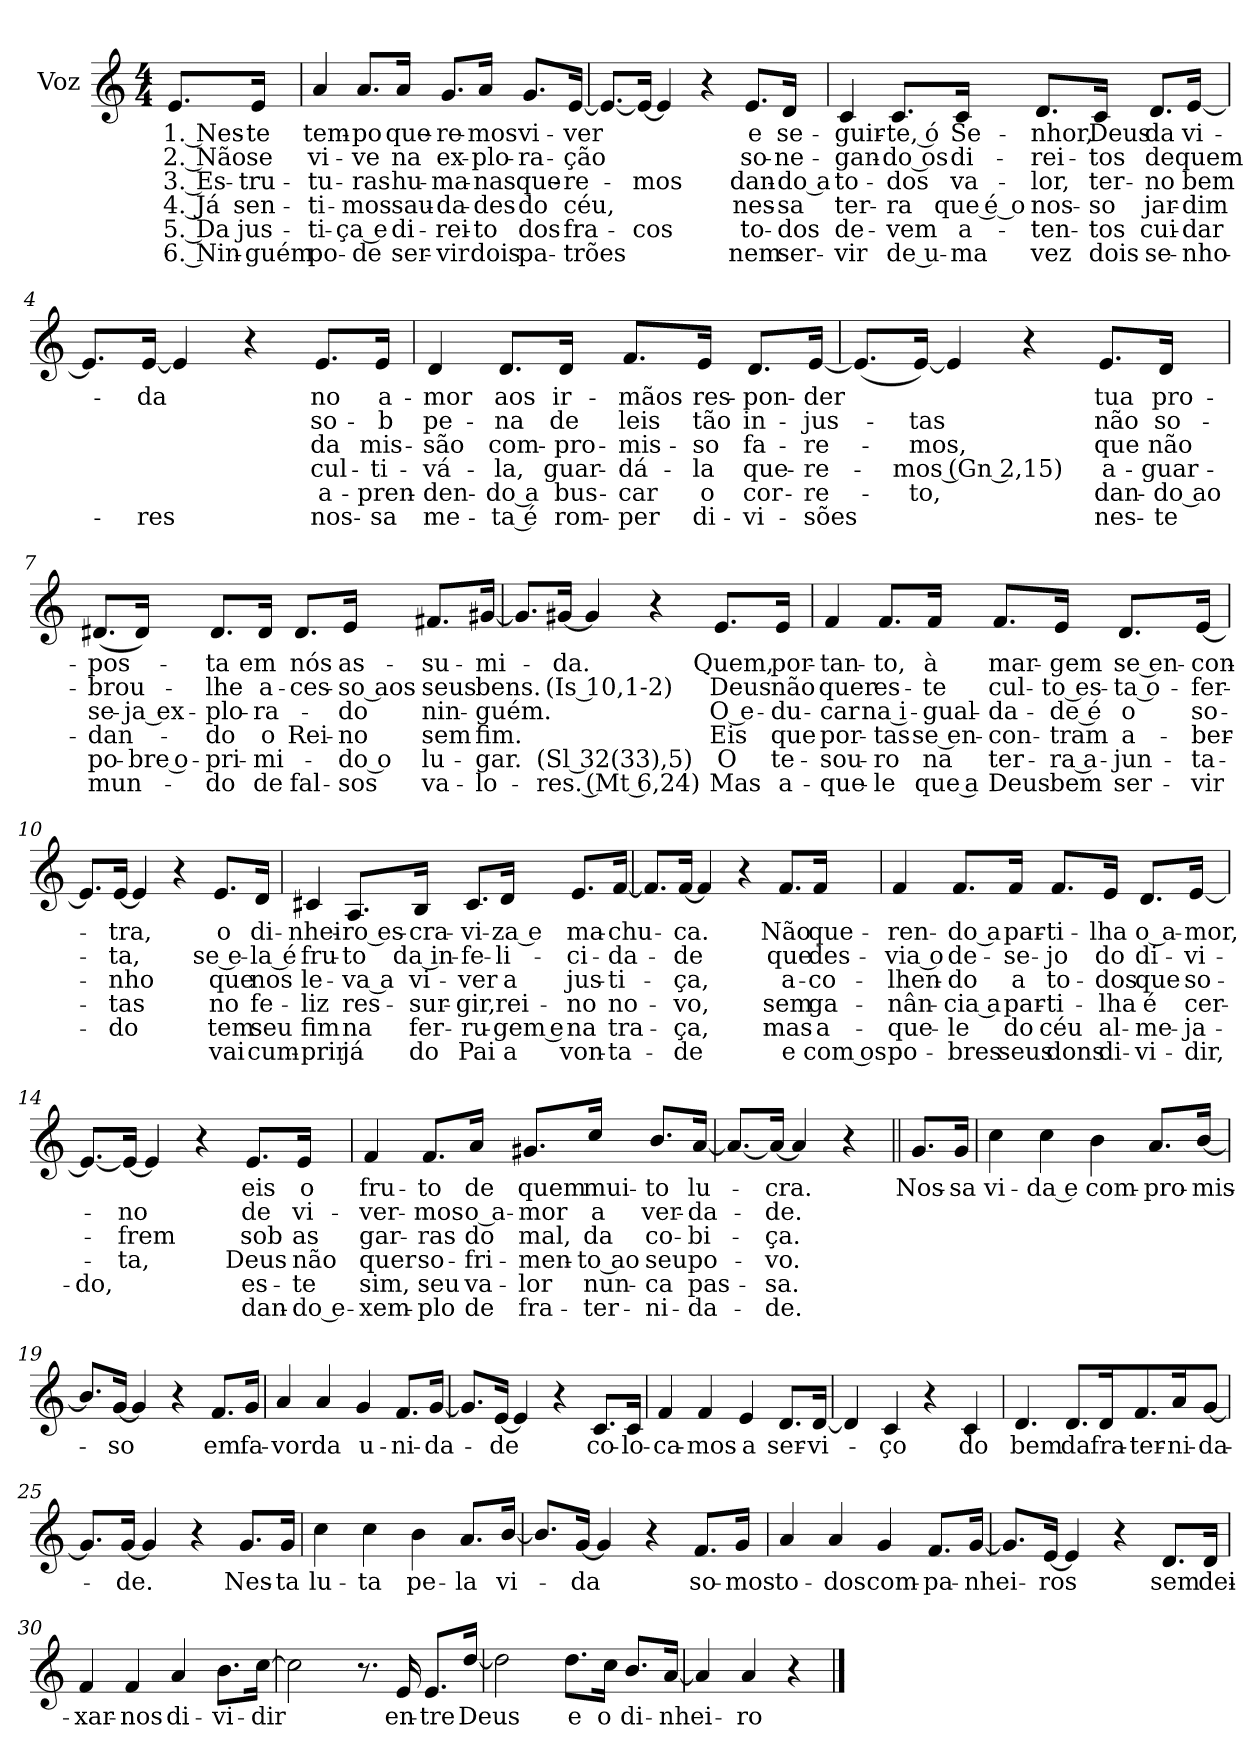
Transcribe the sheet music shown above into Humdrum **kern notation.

**kern	**text	**text	**text	**text	**text	**text
*part1	*part1	*part1	*part1	*part1	*part1	*part1
*staff1	*staff1	*staff1	*staff1	*staff1	*staff1	*staff1
*I"Voz	*	*	*	*	*	*
*I'Vo.	*	*	*	*	*	*
*clefG2	*	*	*	*	*	*
*k[]	*	*	*	*	*	*
*M4/4	*	*	*	*	*	*
*MM90	*	*	*	*	*	*
=	=	=	=	=	=	=
!	!LO:LY:b	!LO:LY:b	!LO:LY:b	!LO:LY:b	!LO:LY:b	!LO:LY:b
8.e/L	1. Nes-	2. Não	3. Es-	4. Já	5. Da	6. Nin-
!	!LO:LY:b	!LO:LY:b	!LO:LY:b	!LO:LY:b	!LO:LY:b	!LO:LY:b
16e/Jk	-te	se	-tru-	sen-	jus-	-guém
=1	=1	=1	=1	=1	=1	=1
!	!LO:LY:b	!LO:LY:b	!LO:LY:b	!LO:LY:b	!LO:LY:b	!LO:LY:b
4a/	tem-	vi-	-tu-	-ti-	-ti-	po-
!	!LO:LY:b	!LO:LY:b	!LO:LY:b	!LO:LY:b	!LO:LY:b	!LO:LY:b
8.a/L	-po	-ve	-ras	-mos	-ça e	-de
!	!LO:LY:b	!LO:LY:b	!LO:LY:b	!LO:LY:b	!LO:LY:b	!LO:LY:b
16a/Jk	que-	na	hu-	sau-	di-	ser-
!	!LO:LY:b	!LO:LY:b	!LO:LY:b	!LO:LY:b	!LO:LY:b	!LO:LY:b
8.g/L	-re-	ex-	-ma-	-da-	-rei-	-vir
!	!LO:LY:b	!LO:LY:b	!LO:LY:b	!LO:LY:b	!LO:LY:b	!LO:LY:b
16a/Jk	-mos	-plo-	-nas	-des	-to	dois
!	!LO:LY:b	!LO:LY:b	!LO:LY:b	!LO:LY:b	!LO:LY:b	!LO:LY:b
8.g/L	vi-	-ra-	que-	do	dos	pa-
!	!LO:LY:b	!LO:LY:b	!LO:LY:b	!LO:LY:b	!LO:LY:b	!LO:LY:b
[16e/Jk	-ver	-ção	-re-	céu,	fra-	-trões
=2	=2	=2	=2	=2	=2	=2
8.e/L_	.	.	.	.	.	.
!	!	!	!LO:LY:b	!	!LO:LY:b	!
16e/Jk_	.	.	-mos	.	-cos	.
4e/]	.	.	.	.	.	.
4r	.	.	.	.	.	.
!	!LO:LY:b	!LO:LY:b	!LO:LY:b	!LO:LY:b	!LO:LY:b	!LO:LY:b
8.e/L	e	so-	dan-	nes-	to-	nem
!	!LO:LY:b	!LO:LY:b	!LO:LY:b	!LO:LY:b	!LO:LY:b	!LO:LY:b
16d/Jk	se-	-ne-	-do a	-sa	-dos	ser-
=3	=3	=3	=3	=3	=3	=3
!	!LO:LY:b	!LO:LY:b	!LO:LY:b	!LO:LY:b	!LO:LY:b	!LO:LY:b
4c/	-guir-	-gan-	to-	ter-	de-	-vir
!	!LO:LY:b	!LO:LY:b	!LO:LY:b	!LO:LY:b	!LO:LY:b	!LO:LY:b
8.c/L	-te, ó	-do os	-dos	-ra	-vem	de u-
!	!LO:LY:b	!LO:LY:b	!LO:LY:b	!LO:LY:b	!LO:LY:b	!LO:LY:b
16c/Jk	Se-	di-	va-	que é o	a-	-ma
!	!LO:LY:b	!LO:LY:b	!LO:LY:b	!LO:LY:b	!LO:LY:b	!LO:LY:b
8.d/L	-nhor,	-rei-	-lor,	nos-	-ten-	vez
!	!LO:LY:b	!LO:LY:b	!LO:LY:b	!LO:LY:b	!LO:LY:b	!LO:LY:b
16c/Jk	Deus	-tos	ter-	-so	-tos	dois
!	!LO:LY:b	!LO:LY:b	!LO:LY:b	!LO:LY:b	!LO:LY:b	!LO:LY:b
8.d/L	da	de	-no	jar-	cui-	se-
!	!LO:LY:b	!LO:LY:b	!LO:LY:b	!LO:LY:b	!LO:LY:b	!LO:LY:b
[16e/Jk	vi-	quem	bem	-dim	-dar	-nho-
!!LO:LB:g=z
=4	=4	=4	=4	=4	=4	=4
8.e/L]	.	.	.	.	.	.
!	!LO:LY:b	!	!	!	!	!LO:LY:b
[16e/Jk	-da	.	.	.	.	-res
4e/]	.	.	.	.	.	.
4r	.	.	.	.	.	.
!	!LO:LY:b	!LO:LY:b	!LO:LY:b	!LO:LY:b	!LO:LY:b	!LO:LY:b
8.e/L	no	so-	da	cul-	a-	nos-
!	!LO:LY:b	!LO:LY:b	!LO:LY:b	!LO:LY:b	!LO:LY:b	!LO:LY:b
16e/Jk	a-	-b	mis-	-ti-	-pren-	-sa
=5	=5	=5	=5	=5	=5	=5
!	!LO:LY:b	!LO:LY:b	!LO:LY:b	!LO:LY:b	!LO:LY:b	!LO:LY:b
4d/	-mor	pe-	-são	-vá-	-den-	me-
!	!LO:LY:b	!LO:LY:b	!LO:LY:b	!LO:LY:b	!LO:LY:b	!LO:LY:b
8.d/L	aos	-na	com-	-la,	-do a	-ta é
!	!LO:LY:b	!LO:LY:b	!LO:LY:b	!LO:LY:b	!LO:LY:b	!LO:LY:b
16d/Jk	ir-	de	-pro-	guar-	bus-	rom-
!	!LO:LY:b	!LO:LY:b	!LO:LY:b	!LO:LY:b	!LO:LY:b	!LO:LY:b
8.f/L	-mãos	leis	-mis-	-dá-	-car	-per
!	!LO:LY:b	!LO:LY:b	!LO:LY:b	!LO:LY:b	!LO:LY:b	!LO:LY:b
16e/Jk	res-	tão	-so	-la	o	di-
!	!LO:LY:b	!LO:LY:b	!LO:LY:b	!LO:LY:b	!LO:LY:b	!LO:LY:b
8.d/L	-pon-	in-	fa-	que-	cor-	-vi-
!	!LO:LY:b	!LO:LY:b	!LO:LY:b	!LO:LY:b	!LO:LY:b	!LO:LY:b
[16e/Jk	-der	-jus-	-re-	-re-	-re-	-sões
=6	=6	=6	=6	=6	=6	=6
(<8.e/L]	.	.	.	.	.	.
!	!	!LO:LY:b	!LO:LY:b	!LO:LY:b	!LO:LY:b	!
[16e/Jk)	.	-tas	-mos,	-mos (Gn 2,15)	-to,	.
4e/]	.	.	.	.	.	.
4r	.	.	.	.	.	.
!	!LO:LY:b	!LO:LY:b	!LO:LY:b	!LO:LY:b	!LO:LY:b	!LO:LY:b
8.e/L	tua	não	que	a-	dan-	nes-
!	!LO:LY:b	!LO:LY:b	!LO:LY:b	!LO:LY:b	!LO:LY:b	!LO:LY:b
16d/Jk	pro-	so-	não	-guar-	-do ao	-te
!!LO:LB:g=z
=7	=7	=7	=7	=7	=7	=7
!	!LO:LY:b	!LO:LY:b	!LO:LY:b	!LO:LY:b	!LO:LY:b	!LO:LY:b
(<8.d#X/L	-pos-	-brou-	se-	-dan-	po-	mun-
!	!	!	!LO:LY:b	!	!LO:LY:b	!
16d#/Jk)	.	.	-ja ex-	.	-bre o-	.
!	!LO:LY:b	!LO:LY:b	!LO:LY:b	!LO:LY:b	!LO:LY:b	!LO:LY:b
8.d#/L	-ta	-lhe	-plo-	-do	-pri-	-do
!	!LO:LY:b	!LO:LY:b	!LO:LY:b	!LO:LY:b	!LO:LY:b	!LO:LY:b
16d#/Jk	em	a-	-ra-	o	-mi-	de
!	!LO:LY:b	!LO:LY:b	!	!LO:LY:b	!	!LO:LY:b
8.d#/L	nós	-ces-	.	Rei-	.	fal-
!	!LO:LY:b	!LO:LY:b	!LO:LY:b	!LO:LY:b	!LO:LY:b	!LO:LY:b
16e/Jk	as-	-so aos	-do	-no	-do o	-sos
!	!LO:LY:b	!LO:LY:b	!LO:LY:b	!LO:LY:b	!LO:LY:b	!LO:LY:b
8.f#X/L	-su-	seus	nin-	sem	lu-	va-
!	!LO:LY:b	!LO:LY:b	!LO:LY:b	!LO:LY:b	!LO:LY:b	!LO:LY:b
[16g#X/Jk	-mi-	bens.	-guém.	fim.	-gar.	-lo-
=8	=8	=8	=8	=8	=8	=8
8.g#/L]	.	.	.	.	.	.
!	!LO:LY:b	!LO:LY:b	!	!	!LO:LY:b	!LO:LY:b
[16g#X/Jk	-da.	(Is 10,1-2)	.	.	(Sl 32(33),5)	-res. (Mt 6,24)
4g#/]	.	.	.	.	.	.
4r	.	.	.	.	.	.
!	!LO:LY:b	!LO:LY:b	!LO:LY:b	!LO:LY:b	!LO:LY:b	!LO:LY:b
8.e/L	Quem,	Deus	O e-	Eis	O	Mas
!	!LO:LY:b	!LO:LY:b	!LO:LY:b	!LO:LY:b	!LO:LY:b	!LO:LY:b
16e/Jk	por-	não	-du-	que	te-	a-
=9	=9	=9	=9	=9	=9	=9
!	!LO:LY:b	!LO:LY:b	!LO:LY:b	!LO:LY:b	!LO:LY:b	!LO:LY:b
4f/	-tan-	quer	-car	por-	-sou-	-que-
!	!LO:LY:b	!LO:LY:b	!LO:LY:b	!LO:LY:b	!LO:LY:b	!LO:LY:b
8.f/L	-to,	es-	na i-	-tas	-ro	-le
!	!LO:LY:b	!LO:LY:b	!LO:LY:b	!LO:LY:b	!LO:LY:b	!LO:LY:b
16f/Jk	à	-te	-gual-	se en-	na	que a
!	!LO:LY:b	!LO:LY:b	!LO:LY:b	!LO:LY:b	!LO:LY:b	!LO:LY:b
8.f/L	mar-	cul-	-da-	-con-	ter-	Deus
!	!LO:LY:b	!LO:LY:b	!LO:LY:b	!LO:LY:b	!LO:LY:b	!LO:LY:b
16e/Jk	-gem	-to es-	-de é	-tram	-ra a-	bem
!	!LO:LY:b	!LO:LY:b	!LO:LY:b	!LO:LY:b	!LO:LY:b	!LO:LY:b
8.d/L	se en-	-ta o-	o	a-	-jun-	ser-
!	!LO:LY:b	!LO:LY:b	!LO:LY:b	!LO:LY:b	!LO:LY:b	!LO:LY:b
[16e/Jk	-con-	-fer-	so-	-ber-	-ta-	-vir
!!LO:LB:g=z
=10	=10	=10	=10	=10	=10	=10
8.e/L]	.	.	.	.	.	.
!	!LO:LY:b	!LO:LY:b	!LO:LY:b	!LO:LY:b	!LO:LY:b	!
[16e/Jk	-tra,	-ta,	-nho	-tas	-do	.
4e/]	.	.	.	.	.	.
4r	.	.	.	.	.	.
!	!LO:LY:b	!LO:LY:b	!LO:LY:b	!LO:LY:b	!LO:LY:b	!LO:LY:b
8.e/L	o	se e-	que	no	tem	vai
!	!LO:LY:b	!LO:LY:b	!LO:LY:b	!LO:LY:b	!LO:LY:b	!LO:LY:b
16d/Jk	di-	-la é	nos	fe-	seu	cum-
=11	=11	=11	=11	=11	=11	=11
!	!LO:LY:b	!LO:LY:b	!LO:LY:b	!LO:LY:b	!LO:LY:b	!LO:LY:b
4c#X/	-nhei-	fru-	le-	-liz	fim	-prir
!	!LO:LY:b	!LO:LY:b	!LO:LY:b	!LO:LY:b	!LO:LY:b	!LO:LY:b
8.A/L	-ro es-	-to	-va a	res-	na	já
!	!LO:LY:b	!LO:LY:b	!LO:LY:b	!LO:LY:b	!LO:LY:b	!LO:LY:b
16B/Jk	-cra-	da in-	vi-	-sur-	fer-	do
!	!LO:LY:b	!LO:LY:b	!LO:LY:b	!LO:LY:b	!LO:LY:b	!LO:LY:b
8.c#/L	-vi-	-fe-	-ver	-gir,	-ru-	Pai
!	!LO:LY:b	!LO:LY:b	!LO:LY:b	!LO:LY:b	!LO:LY:b	!LO:LY:b
16d/Jk	-za e	-li-	a	rei-	-gem e	a
!	!LO:LY:b	!LO:LY:b	!LO:LY:b	!LO:LY:b	!LO:LY:b	!LO:LY:b
8.e/L	ma-	-ci-	jus-	-no	na	von-
!	!LO:LY:b	!LO:LY:b	!LO:LY:b	!LO:LY:b	!LO:LY:b	!LO:LY:b
[16f/Jk	-chu-	-da-	-ti-	no-	tra-	-ta-
=12	=12	=12	=12	=12	=12	=12
8.f/L]	.	.	.	.	.	.
!	!LO:LY:b	!LO:LY:b	!LO:LY:b	!LO:LY:b	!LO:LY:b	!LO:LY:b
[16f/Jk	-ca.	-de	-ça,	-vo,	-ça,	-de
4f/]	.	.	.	.	.	.
4r	.	.	.	.	.	.
!	!LO:LY:b	!LO:LY:b	!LO:LY:b	!LO:LY:b	!LO:LY:b	!LO:LY:b
8.f/L	Não	que	a-	sem	mas	e
!	!LO:LY:b	!LO:LY:b	!LO:LY:b	!LO:LY:b	!LO:LY:b	!LO:LY:b
16f/Jk	que-	des-	-co-	ga-	a-	com os
=13	=13	=13	=13	=13	=13	=13
!	!LO:LY:b	!LO:LY:b	!LO:LY:b	!LO:LY:b	!LO:LY:b	!LO:LY:b
4f/	-ren-	-via o	-lhen-	-nân-	-que-	po-
!	!LO:LY:b	!LO:LY:b	!LO:LY:b	!LO:LY:b	!LO:LY:b	!LO:LY:b
8.f/L	-do a	de-	-do	-cia a	-le	-bres
!	!LO:LY:b	!LO:LY:b	!LO:LY:b	!LO:LY:b	!LO:LY:b	!LO:LY:b
16f/Jk	par-	-se-	a	par-	do	seus
!	!LO:LY:b	!LO:LY:b	!LO:LY:b	!LO:LY:b	!LO:LY:b	!LO:LY:b
8.f/L	-ti-	-jo	to-	-ti-	céu	dons
!	!LO:LY:b	!LO:LY:b	!LO:LY:b	!LO:LY:b	!LO:LY:b	!LO:LY:b
16e/Jk	-lha	do	-dos	-lha	al-	di-
!	!LO:LY:b	!LO:LY:b	!LO:LY:b	!LO:LY:b	!LO:LY:b	!LO:LY:b
8.d/L	o a-	di-	que	é	-me-	-vi-
!	!LO:LY:b	!LO:LY:b	!LO:LY:b	!LO:LY:b	!LO:LY:b	!LO:LY:b
[16e/Jk	-mor,	-vi-	so-	cer-	-ja-	-dir,
!!LO:PB:g=z
=14	=14	=14	=14	=14	=14	=14
!	!	!	!	!	!LO:LY:b	!
8.e/L_	.	.	.	.	-do,	.
!	!	!LO:LY:b	!LO:LY:b	!LO:LY:b	!	!
16e/Jk_	.	-no	-frem	-ta,	.	.
4e/]	.	.	.	.	.	.
4r	.	.	.	.	.	.
!	!LO:LY:b	!LO:LY:b	!LO:LY:b	!LO:LY:b	!LO:LY:b	!LO:LY:b
8.e/L	eis	de	sob	Deus	es-	dan-
!	!LO:LY:b	!LO:LY:b	!LO:LY:b	!LO:LY:b	!LO:LY:b	!LO:LY:b
16e/Jk	o	vi-	as	não	-te	-do e-
=15	=15	=15	=15	=15	=15	=15
!	!LO:LY:b	!LO:LY:b	!LO:LY:b	!LO:LY:b	!LO:LY:b	!LO:LY:b
4f/	fru-	-ver-	gar-	quer	sim,	-xem-
!	!LO:LY:b	!LO:LY:b	!LO:LY:b	!LO:LY:b	!LO:LY:b	!LO:LY:b
8.f/L	-to	-mos	-ras	so-	seu	-plo
!	!LO:LY:b	!LO:LY:b	!LO:LY:b	!LO:LY:b	!LO:LY:b	!LO:LY:b
16a/Jk	de	o a-	do	-fri-	va-	de
!	!LO:LY:b	!LO:LY:b	!LO:LY:b	!LO:LY:b	!LO:LY:b	!LO:LY:b
8.g#X/L	quem	-mor	mal,	-men-	-lor	fra-
!	!LO:LY:b	!LO:LY:b	!LO:LY:b	!LO:LY:b	!LO:LY:b	!LO:LY:b
16cc/Jk	mui-	a	da	-to ao	nun-	-ter-
!	!LO:LY:b	!LO:LY:b	!LO:LY:b	!LO:LY:b	!LO:LY:b	!LO:LY:b
8.b/L	-to	ver-	co-	seu	-ca	-ni-
!	!LO:LY:b	!LO:LY:b	!LO:LY:b	!LO:LY:b	!LO:LY:b	!LO:LY:b
[16a/Jk	lu-	-da-	-bi-	po-	pas-	-da-
=16	=16	=16	=16	=16	=16	=16
8.a/L_	.	.	.	.	.	.
!	!LO:LY:b	!LO:LY:b	!LO:LY:b	!LO:LY:b	!LO:LY:b	!LO:LY:b
16a/Jk_	-cra.	-de.	-ça.	-vo.	-sa.	-de.
4a/]	.	.	.	.	.	.
4r	.	.	.	.	.	.
=17||	=17||	=17||	=17||	=17||	=17||	=17||
!	!LO:LY:b	!	!	!	!	!
8.g/L	Nos-	.	.	.	.	.
!	!LO:LY:b	!	!	!	!	!
16g/Jk	-sa	.	.	.	.	.
!!LO:LB:g=z
=18	=18	=18	=18	=18	=18	=18
!	!LO:LY:b	!	!	!	!	!
4cc\	vi-	.	.	.	.	.
!	!LO:LY:b	!	!	!	!	!
4cc\	-da e	.	.	.	.	.
!	!LO:LY:b	!	!	!	!	!
4b\	com-	.	.	.	.	.
!	!LO:LY:b	!	!	!	!	!
8.a/L	-pro-	.	.	.	.	.
!	!LO:LY:b	!	!	!	!	!
[16b/Jk	-mis-	.	.	.	.	.
=19	=19	=19	=19	=19	=19	=19
8.b/L]	.	.	.	.	.	.
!	!LO:LY:b	!	!	!	!	!
[16g/Jk	-so	.	.	.	.	.
4g/]	.	.	.	.	.	.
4r	.	.	.	.	.	.
!	!LO:LY:b	!	!	!	!	!
8.f/L	em	.	.	.	.	.
!	!LO:LY:b	!	!	!	!	!
16g/Jk	fa-	.	.	.	.	.
=20	=20	=20	=20	=20	=20	=20
!	!LO:LY:b	!	!	!	!	!
4a/	-vor	.	.	.	.	.
!	!LO:LY:b	!	!	!	!	!
4a/	da	.	.	.	.	.
!	!LO:LY:b	!	!	!	!	!
4g/	u-	.	.	.	.	.
!	!LO:LY:b	!	!	!	!	!
8.f/L	-ni-	.	.	.	.	.
!	!LO:LY:b	!	!	!	!	!
[16g/Jk	-da-	.	.	.	.	.
=21	=21	=21	=21	=21	=21	=21
8.g/L]	.	.	.	.	.	.
!	!LO:LY:b	!	!	!	!	!
[16e/Jk	-de	.	.	.	.	.
4e/]	.	.	.	.	.	.
4r	.	.	.	.	.	.
!	!LO:LY:b	!	!	!	!	!
8.c/L	co-	.	.	.	.	.
!	!LO:LY:b	!	!	!	!	!
16c/Jk	-lo-	.	.	.	.	.
!!LO:LB:g=z
=22	=22	=22	=22	=22	=22	=22
!	!LO:LY:b	!	!	!	!	!
4f/	-ca-	.	.	.	.	.
!	!LO:LY:b	!	!	!	!	!
4f/	-mos	.	.	.	.	.
!	!LO:LY:b	!	!	!	!	!
4e/	a	.	.	.	.	.
!	!LO:LY:b	!	!	!	!	!
8.d/L	ser-	.	.	.	.	.
!	!LO:LY:b	!	!	!	!	!
[16d/Jk	-vi-	.	.	.	.	.
=23	=23	=23	=23	=23	=23	=23
4d/]	.	.	.	.	.	.
!	!LO:LY:b	!	!	!	!	!
4c/	-ço	.	.	.	.	.
4r	.	.	.	.	.	.
!	!LO:LY:b	!	!	!	!	!
4c/	do	.	.	.	.	.
=24	=24	=24	=24	=24	=24	=24
!	!LO:LY:b	!	!	!	!	!
4.d/	bem	.	.	.	.	.
!	!LO:LY:b	!	!	!	!	!
8.d/L	da	.	.	.	.	.
!	!LO:LY:b	!	!	!	!	!
16d/K	fra-	.	.	.	.	.
!	!LO:LY:b	!	!	!	!	!
8.f/	-ter-	.	.	.	.	.
!	!LO:LY:b	!	!	!	!	!
16a/K	-ni-	.	.	.	.	.
!	!LO:LY:b	!	!	!	!	!
[8g/J	-da-	.	.	.	.	.
=25	=25	=25	=25	=25	=25	=25
8.g/L]	.	.	.	.	.	.
!	!LO:LY:b	!	!	!	!	!
[16g/Jk	-de.	.	.	.	.	.
4g/]	.	.	.	.	.	.
4r	.	.	.	.	.	.
!	!LO:LY:b	!	!	!	!	!
8.g/L	Nes-	.	.	.	.	.
!	!LO:LY:b	!	!	!	!	!
16g/Jk	-ta	.	.	.	.	.
!!LO:LB:g=z
=26	=26	=26	=26	=26	=26	=26
!	!LO:LY:b	!	!	!	!	!
4cc\	lu-	.	.	.	.	.
!	!LO:LY:b	!	!	!	!	!
4cc\	-ta	.	.	.	.	.
!	!LO:LY:b	!	!	!	!	!
4b\	pe-	.	.	.	.	.
!	!LO:LY:b	!	!	!	!	!
8.a/L	-la	.	.	.	.	.
!	!LO:LY:b	!	!	!	!	!
[16b/Jk	vi-	.	.	.	.	.
=27	=27	=27	=27	=27	=27	=27
8.b/L]	.	.	.	.	.	.
!	!LO:LY:b	!	!	!	!	!
[16g/Jk	-da	.	.	.	.	.
4g/]	.	.	.	.	.	.
4r	.	.	.	.	.	.
!	!LO:LY:b	!	!	!	!	!
8.f/L	so-	.	.	.	.	.
!	!LO:LY:b	!	!	!	!	!
16g/Jk	-mos	.	.	.	.	.
=28	=28	=28	=28	=28	=28	=28
!	!LO:LY:b	!	!	!	!	!
4a/	to-	.	.	.	.	.
!	!LO:LY:b	!	!	!	!	!
4a/	-dos	.	.	.	.	.
!	!LO:LY:b	!	!	!	!	!
4g/	com-	.	.	.	.	.
!	!LO:LY:b	!	!	!	!	!
8.f/L	-pa-	.	.	.	.	.
!	!LO:LY:b	!	!	!	!	!
[16g/Jk	-nhei-	.	.	.	.	.
=29	=29	=29	=29	=29	=29	=29
8.g/L]	.	.	.	.	.	.
!	!LO:LY:b	!	!	!	!	!
[16e/Jk	-ros	.	.	.	.	.
4e/]	.	.	.	.	.	.
4r	.	.	.	.	.	.
!	!LO:LY:b	!	!	!	!	!
8.d/L	sem	.	.	.	.	.
!	!LO:LY:b	!	!	!	!	!
16d/Jk	dei-	.	.	.	.	.
!!LO:LB:g=z
=30	=30	=30	=30	=30	=30	=30
!	!LO:LY:b	!	!	!	!	!
4f/	-xar-	.	.	.	.	.
!	!LO:LY:b	!	!	!	!	!
4f/	-nos	.	.	.	.	.
!	!LO:LY:b	!	!	!	!	!
4a/	di-	.	.	.	.	.
!	!LO:LY:b	!	!	!	!	!
8.b\L	-vi-	.	.	.	.	.
!	!LO:LY:b	!	!	!	!	!
[16cc\Jk	-dir	.	.	.	.	.
=31	=31	=31	=31	=31	=31	=31
2cc\]	.	.	.	.	.	.
8.r	.	.	.	.	.	.
!	!LO:LY:b	!	!	!	!	!
16e/	en-	.	.	.	.	.
!	!LO:LY:b	!	!	!	!	!
8.e/L	-tre	.	.	.	.	.
!	!LO:LY:b	!	!	!	!	!
[16dd/Jk	Deus	.	.	.	.	.
=32	=32	=32	=32	=32	=32	=32
2dd\]	.	.	.	.	.	.
!	!LO:LY:b	!	!	!	!	!
8.dd\L	e	.	.	.	.	.
!	!LO:LY:b	!	!	!	!	!
16cc\Jk	o	.	.	.	.	.
!	!LO:LY:b	!	!	!	!	!
8.b/L	di-	.	.	.	.	.
!	!LO:LY:b	!	!	!	!	!
[16a/Jk	-nhei-	.	.	.	.	.
=33	=33	=33	=33	=33	=33	=33
4a/]	.	.	.	.	.	.
!	!LO:LY:b	!	!	!	!	!
4a/	-ro	.	.	.	.	.
4r	.	.	.	.	.	.
==	==	==	==	==	==	==
*-	*-	*-	*-	*-	*-	*-
